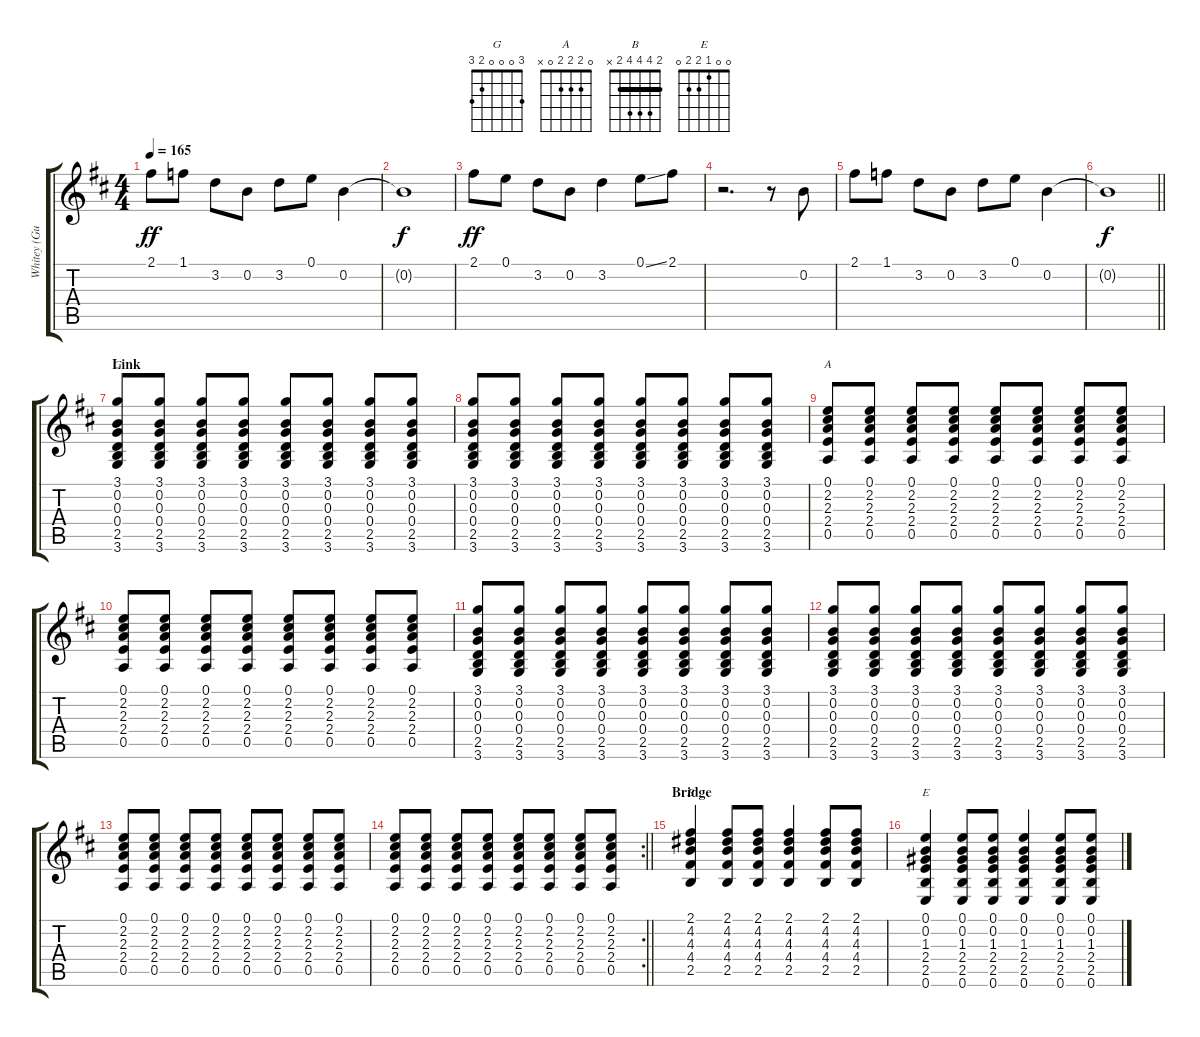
\track ("Whitey (Guitar)" "Whitey (Gu") {instrument overdrivenguitar}
\staff {score tabs}
\tuning (E4 B3 G3 D3 A2 E2) {hide}
\chord ("G" 3 0 0 0 2 3)
\chord ("A" 0 2 2 2 0 x)
\chord ("B" 2 4 4 4 2 x) {barre 2}
\chord ("E" 0 0 1 2 2 0)
\ts (4 4)
\tempo 165
\clef g2
\ks d
2.1.8{dy ff} 1.1.8 3.2.8 0.2.8 3.2.8 0.1.8 0.2.4 |
0.2{t}.1{dy f} |
2.1.8{dy ff} 0.1.8 3.2.8 0.2.8 3.2.4 0.1{ss}.8 2.1.8 |
r.2{d} r.8 0.2.8 |
2.1.8 1.1.8 3.2.8 0.2.8 3.2.8 0.1.8 0.2.4 |
\barLineRight lightlight
0.2{t}.1{dy f} |
\section ("" "Link")
(3.1 0.2 0.3 0.4 2.5 3.6).8{ch "G"} (3.1 0.2 0.3 0.4 2.5 3.6).8 (3.1 0.2 0.3 0.4 2.5 3.6).8 (3.1 0.2 0.3 0.4 2.5 3.6).8 (3.1 0.2 0.3 0.4 2.5 3.6).8 (3.1 0.2 0.3 0.4 2.5 3.6).8 (3.1 0.2 0.3 0.4 2.5 3.6).8 (3.1 0.2 0.3 0.4 2.5 3.6).8 |
(3.1 0.2 0.3 0.4 2.5 3.6).8 (3.1 0.2 0.3 0.4 2.5 3.6).8 (3.1 0.2 0.3 0.4 2.5 3.6).8 (3.1 0.2 0.3 0.4 2.5 3.6).8 (3.1 0.2 0.3 0.4 2.5 3.6).8 (3.1 0.2 0.3 0.4 2.5 3.6).8 (3.1 0.2 0.3 0.4 2.5 3.6).8 (3.1 0.2 0.3 0.4 2.5 3.6).8 |
(0.1 2.2 2.3 2.4 0.5).8{ch "A"} (0.1 2.2 2.3 2.4 0.5).8 (0.1 2.2 2.3 2.4 0.5).8 (0.1 2.2 2.3 2.4 0.5).8 (0.1 2.2 2.3 2.4 0.5).8 (0.1 2.2 2.3 2.4 0.5).8 (0.1 2.2 2.3 2.4 0.5).8 (0.1 2.2 2.3 2.4 0.5).8 |
(0.1 2.2 2.3 2.4 0.5).8 (0.1 2.2 2.3 2.4 0.5).8 (0.1 2.2 2.3 2.4 0.5).8 (0.1 2.2 2.3 2.4 0.5).8 (0.1 2.2 2.3 2.4 0.5).8 (0.1 2.2 2.3 2.4 0.5).8 (0.1 2.2 2.3 2.4 0.5).8 (0.1 2.2 2.3 2.4 0.5).8 |
(3.1 0.2 0.3 0.4 2.5 3.6).8 (3.1 0.2 0.3 0.4 2.5 3.6).8 (3.1 0.2 0.3 0.4 2.5 3.6).8 (3.1 0.2 0.3 0.4 2.5 3.6).8 (3.1 0.2 0.3 0.4 2.5 3.6).8 (3.1 0.2 0.3 0.4 2.5 3.6).8 (3.1 0.2 0.3 0.4 2.5 3.6).8 (3.1 0.2 0.3 0.4 2.5 3.6).8 |
(3.1 0.2 0.3 0.4 2.5 3.6).8 (3.1 0.2 0.3 0.4 2.5 3.6).8 (3.1 0.2 0.3 0.4 2.5 3.6).8 (3.1 0.2 0.3 0.4 2.5 3.6).8 (3.1 0.2 0.3 0.4 2.5 3.6).8 (3.1 0.2 0.3 0.4 2.5 3.6).8 (3.1 0.2 0.3 0.4 2.5 3.6).8 (3.1 0.2 0.3 0.4 2.5 3.6).8 |
(0.1 2.2 2.3 2.4 0.5).8 (0.1 2.2 2.3 2.4 0.5).8 (0.1 2.2 2.3 2.4 0.5).8 (0.1 2.2 2.3 2.4 0.5).8 (0.1 2.2 2.3 2.4 0.5).8 (0.1 2.2 2.3 2.4 0.5).8 (0.1 2.2 2.3 2.4 0.5).8 (0.1 2.2 2.3 2.4 0.5).8 |
\rc 2
\barLineRight lightlight
(0.1 2.2 2.3 2.4 0.5).8 (0.1 2.2 2.3 2.4 0.5).8 (0.1 2.2 2.3 2.4 0.5).8 (0.1 2.2 2.3 2.4 0.5).8 (0.1 2.2 2.3 2.4 0.5).8 (0.1 2.2 2.3 2.4 0.5).8 (0.1 2.2 2.3 2.4 0.5).8 (0.1 2.2 2.3 2.4 0.5).8 |
\section ("" "Bridge")
(2.1 4.2 4.3 4.4 2.5).4{ch "B"} (2.1 4.2 4.3 4.4 2.5).8 (2.1 4.2 4.3 4.4 2.5).8 (2.1 4.2 4.3 4.4 2.5).4 (2.1 4.2 4.3 4.4 2.5).8 (2.1 4.2 4.3 4.4 2.5).8 |
(0.1 0.2 1.3 2.4 2.5 0.6).4{ch "E"} (0.1 0.2 1.3 2.4 2.5 0.6).8 (0.1 0.2 1.3 2.4 2.5 0.6).8 (0.1 0.2 1.3 2.4 2.5 0.6).4 (0.1 0.2 1.3 2.4 2.5 0.6).8 (0.1 0.2 1.3 2.4 2.5 0.6).8
